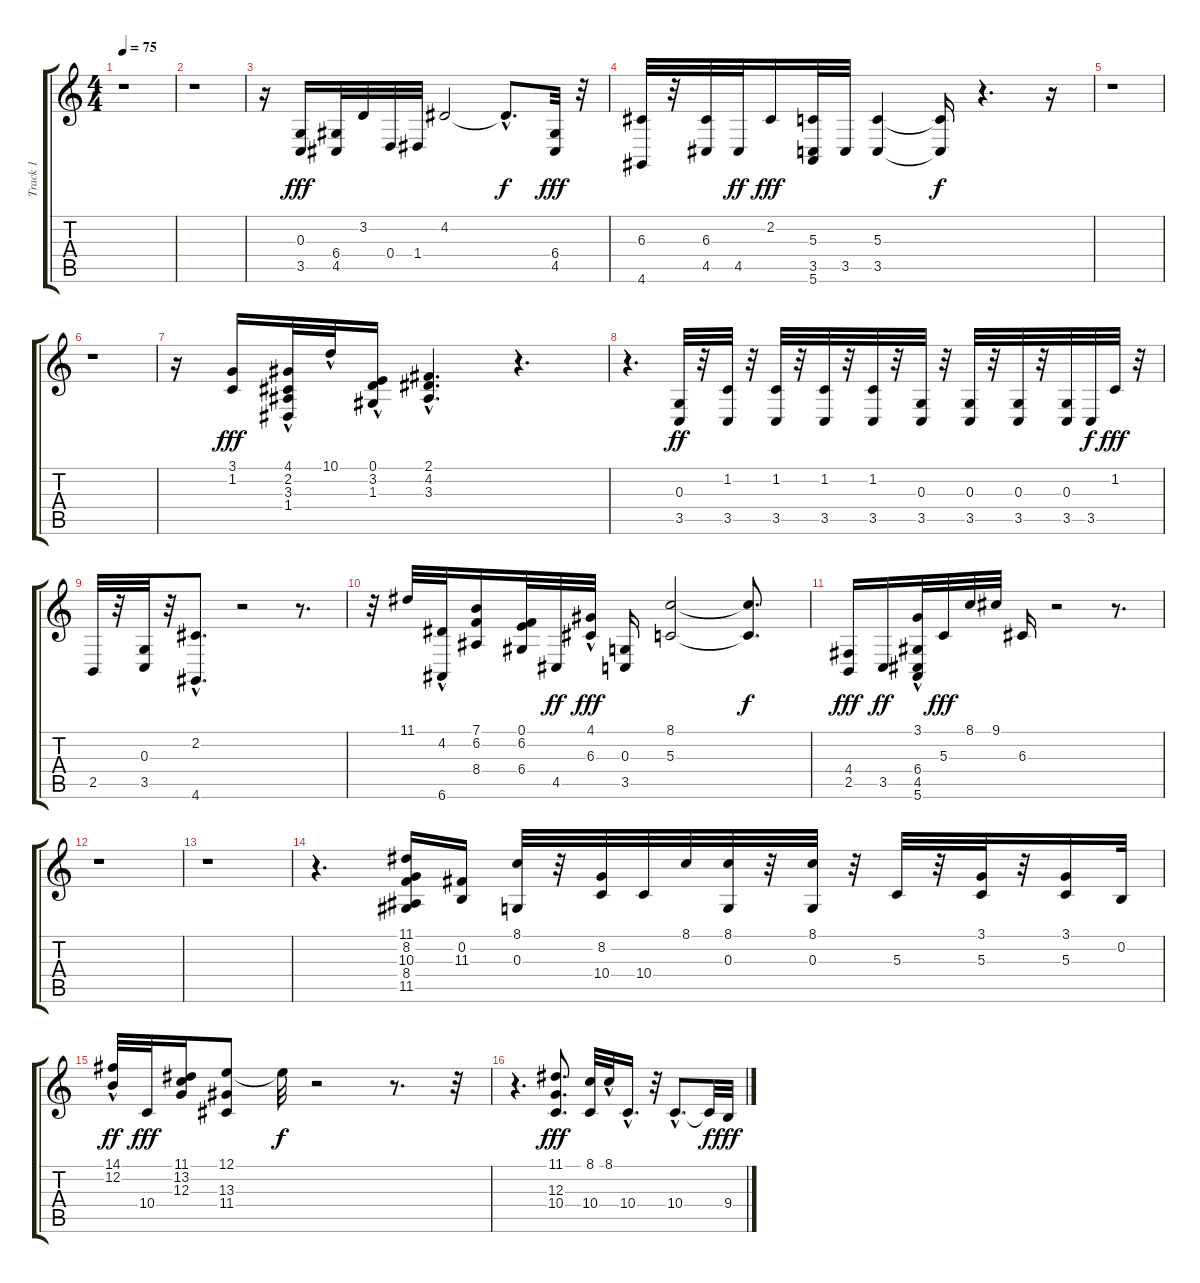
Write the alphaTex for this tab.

\track ("Track 1" "Track 1") {instrument stringensemble1}
\staff {score tabs}
\tuning (E4 B3 G3 D3 A2 E2) {hide}
\ts (4 4)
\tempo 75
\clef g2
\ks c
r.1{dy fff} |
r.1 |
r.16 (0.3 3.5).16 (6.4 4.5).32 3.2.32 0.4.32 1.4.32 4.2.2 4.2{hac t}.8{d dy f} (6.4 4.5).32{dy fff} r.32 |
(6.3 4.6).32 r.32 (6.3 4.5).32 4.5.32{dy ff} 2.2.16{dy fff} (5.3 3.5 5.6).32 3.5.32 (5.3 3.5).4 (5.3{t} 3.5{t}).16{dy f} r.4{d} r.16 |
r.1 |
r.1 |
r.16 (3.1 1.2).16{dy fff} (4.1 2.2 3.3{hac} 1.4{hac}).32 10.1{hac}.32 (0.1{hac} 3.2 1.3).16 (2.1{hac} 4.2 3.3{hac}).4{d} r.4{d} |
r.4{d} (0.3 3.5).32{dy ff} r.32 (1.2 3.5).32 r.32 (1.2 3.5).32 r.32 (1.2 3.5).32 r.32 (1.2 3.5).32 r.32 (0.3 3.5).32 r.32 (0.3 3.5).32 r.32 (0.3 3.5).32 r.32 (0.3 3.5).32 3.5.32{dy f} 1.2.32{dy fff} r.32 |
2.5.32 r.32 (0.3 3.5).32 r.32 (2.2{hac} 4.6{hac}).8{d} r.2 r.8{d} |
r.32 11.1.32 (4.2 6.6{hac}).32 (7.1 6.2 8.4).16 (0.1 6.2 6.4).32 4.5.32{dy ff} (4.1 6.3{hac}).32{dy fff} (0.3 3.5).16 (8.1 5.3).2 (8.1{t} 5.3{t}).8{d dy f} |
(4.4 2.5).16{dy fff} 3.5.16{dy ff} (3.1{hac} 6.4 4.5 5.6).32 5.3.32{dy fff} 8.1.32 9.1.32 6.3.16 r.2 r.8{d} |
r.1 |
r.1 |
r.4{d} (11.1 8.2 10.3 8.4 11.5).16 (0.2 11.3).16 (8.1 0.3).32 r.32 (8.2 10.4).32 10.4.32 8.1.32 (8.1 0.3).32 r.32 (8.1 0.3).32 r.32 5.3.32 r.32 (3.1 5.3).32 r.32 (3.1 5.3).16 0.2.32 |
(14.1 12.2{hac}).32{dy ff} 10.4.32{dy fff} (11.1 13.2 12.3).16 (12.1 13.3 11.4).8 12.1{t}.32{dy f} r.2 r.8{d} r.32 |
r.4{d} (11.1 12.3 10.4).8{d dy fff} (8.1 10.4).32 8.1{hac}.32 10.4{hac}.16{d} r.32 10.4{hac}.8{d} 10.4{t}.32{dy f} 9.4.32{dy fff}
